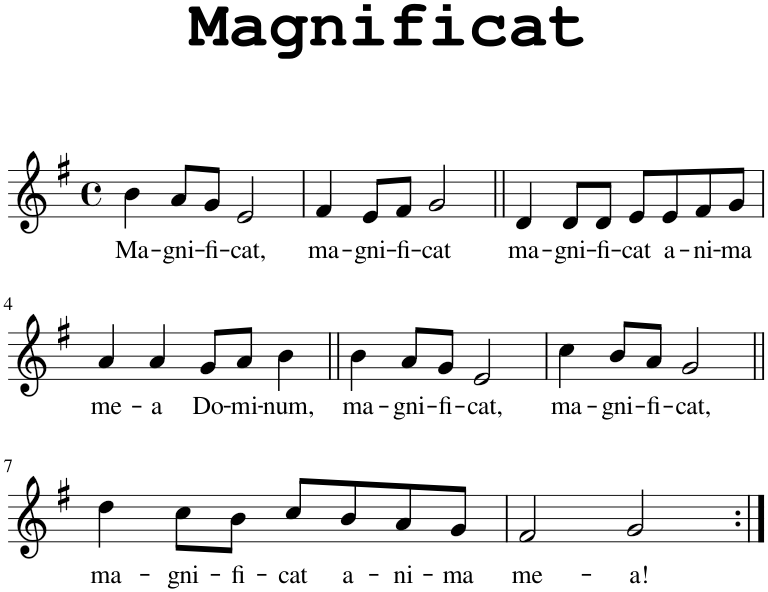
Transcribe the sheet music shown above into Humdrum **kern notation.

**kern	**text
*part1	*part1
*staff1	*staff1
*I"Piano	*
*I'Pno.	*
*clefG2	*
*k[f#]	*
*M4/4	*
*met(c)	*
=1	=1
!	!LO:LY:b
4b\	Ma-
!	!LO:LY:b
8a/L	-gni-
!	!LO:LY:b
8g/J	-fi-
!	!LO:LY:b
2e/	-cat,
=2	=2
!	!LO:LY:b
4f#/	ma-
!	!LO:LY:b
8e/L	-gni-
!	!LO:LY:b
8f#/J	-fi-
!	!LO:LY:b
2g/	-cat
=3||	=3||
!	!LO:LY:b
4d/	ma-
!	!LO:LY:b
8d/L	-gni-
!	!LO:LY:b
8d/J	-fi-
!	!LO:LY:b
8e/L	-cat
!	!LO:LY:b
8e/	a-
!	!LO:LY:b
8f#/	-ni-
!	!LO:LY:b
8g/J	-ma
!!LO:LB:g=z
=4	=4
!	!LO:LY:b
4a/	me-
!	!LO:LY:b
4a/	-a
!	!LO:LY:b
8g/L	Do-
!	!LO:LY:b
8a/J	-mi-
!	!LO:LY:b
4b\	-num,
=5||	=5||
!	!LO:LY:b
4b\	ma-
!	!LO:LY:b
8a/L	-gni-
!	!LO:LY:b
8g/J	-fi-
!	!LO:LY:b
2e/	-cat,
=6	=6
!	!LO:LY:b
4cc\	ma-
!	!LO:LY:b
8b/L	-gni-
!	!LO:LY:b
8a/J	-fi-
!	!LO:LY:b
2g/	-cat,
!!LO:LB:g=z
=7||	=7||
!	!LO:LY:b
4dd\	ma-
!	!LO:LY:b
8cc\L	-gni-
!	!LO:LY:b
8b\J	-fi-
!	!LO:LY:b
8cc/L	-cat
!	!LO:LY:b
8b/	a-
!	!LO:LY:b
8a/	-ni-
!	!LO:LY:b
8g/J	-ma
=8	=8
!	!LO:LY:b
2f#/	me-
!	!LO:LY:b
2g/	-a!
=:|!	=:|!
*-	*-
